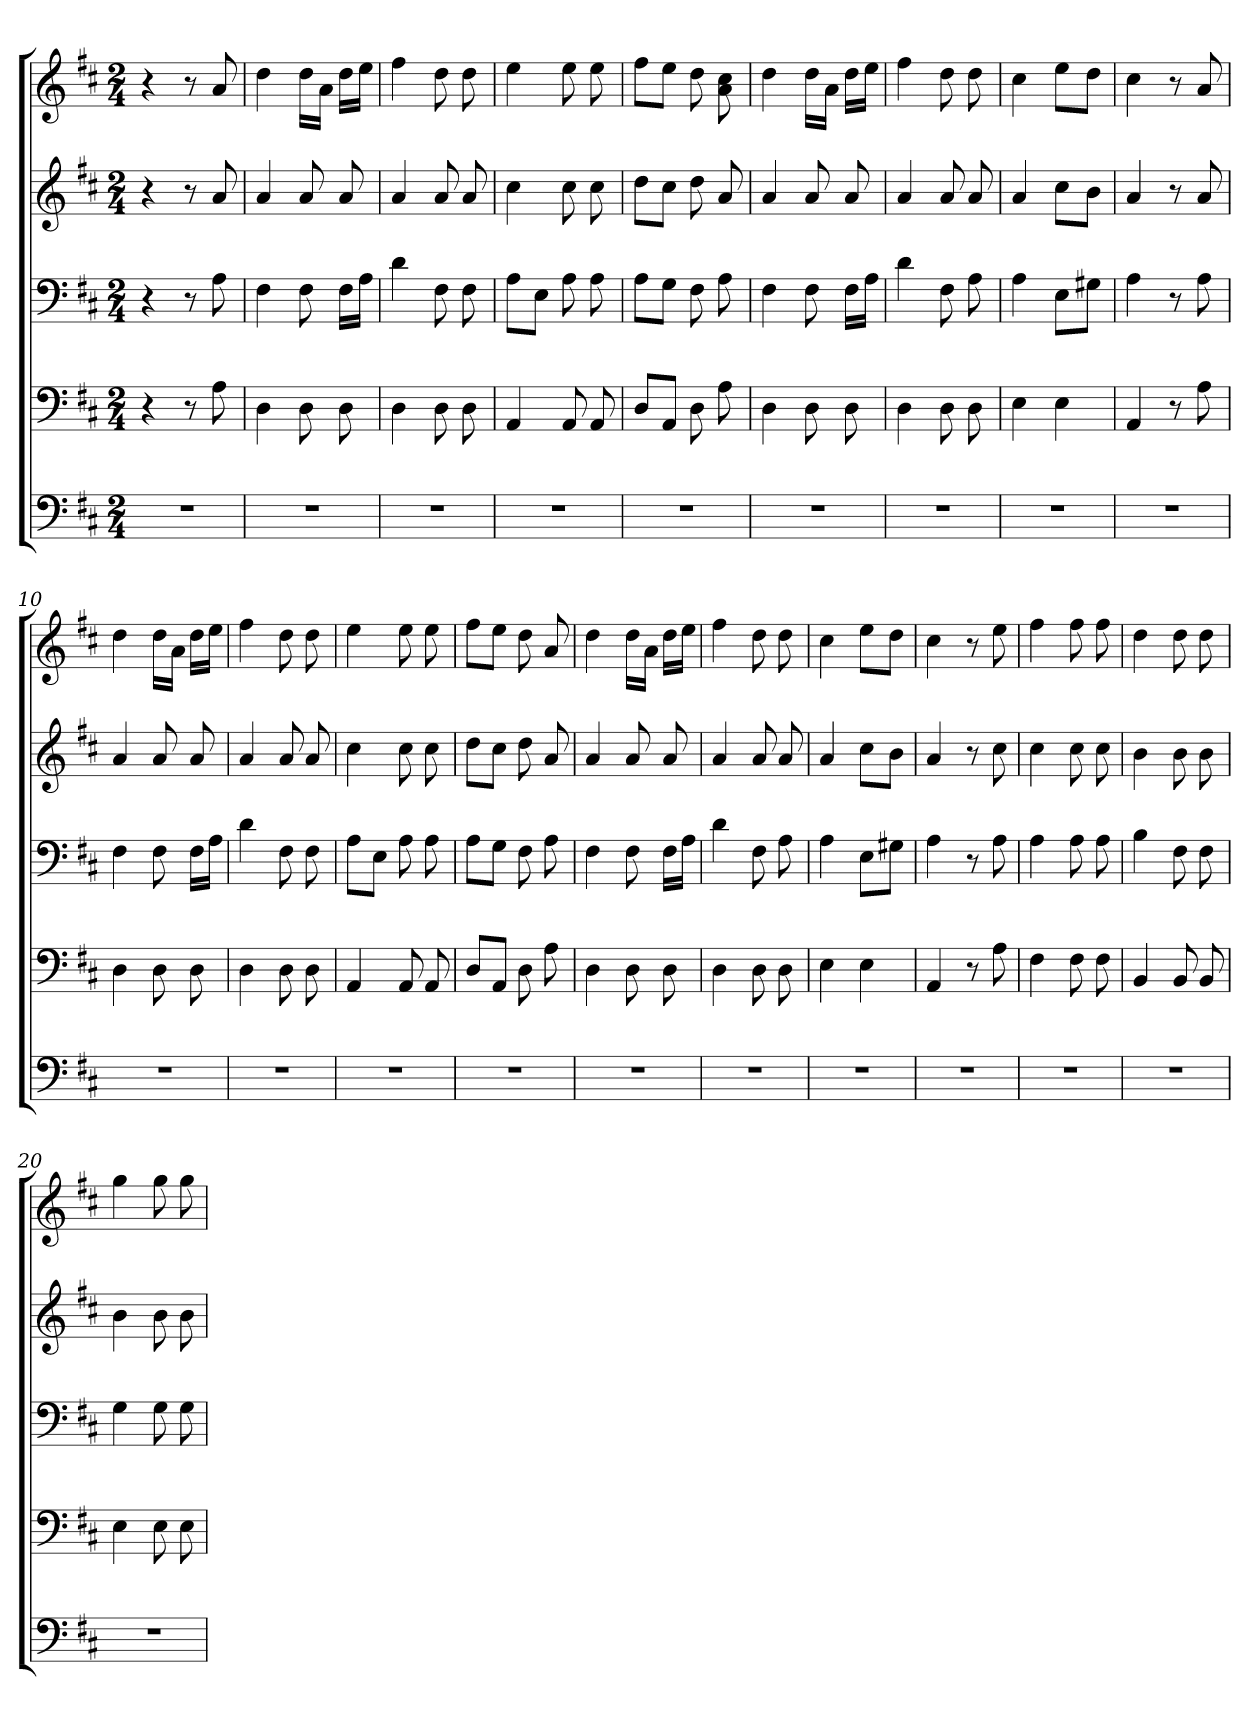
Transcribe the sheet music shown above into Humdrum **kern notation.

**kern	**kern	**kern	**kern	**kern	**dynam
*part4	*part3	*part2	*part1	*part1	*part1
*staff5	*staff4	*staff3	*staff2	*staff1	*staff1/2
*clefF4	*clefF4	*clefF4	*clefG2	*clefG2	*
*k[f#c#]	*k[f#c#]	*k[f#c#]	*k[f#c#]	*k[f#c#]	*
*M2/4	*M2/4	*M2/4	*M2/4	*M2/4	*
=1	=1	=1	=1	=1	=1
2r	4r	4r	4r	4r	Vivace
.	8r	8r	8r	8r	.
.	8A	8A	8a	8a	.
=2	=2	=2	=2	=2	=2
2r	4D	4F#	4a	4dd	.
.	8D	8F#	8a	16ddLL	.
.	.	.	.	16aJJ	.
.	8D	16F#LL	8a	16ddLL	.
.	.	16AJJ	.	16eeJJ	.
=3	=3	=3	=3	=3	=3
2r	4D	4d	4a	4ff#	.
.	8D	8F#	8a	8dd	.
.	8D	8F#	8a	8dd	.
=4	=4	=4	=4	=4	=4
2r	4AA	8AL	4cc#	4ee	.
.	.	8EJ	.	.	.
.	8AA	8A	8cc#	8ee	.
.	8AA	8A	8cc#	8ee	.
=5	=5	=5	=5	=5	=5
2r	8DL	8AL	8ddL	8ff#L	.
.	8AAJ	8GJ	8cc#J	8eeJ	.
.	8D	8F#	8dd	8dd	.
.	8A	8A	8a	8a 8cc#	.
=6	=6	=6	=6	=6	=6
2r	4D	4F#	4a	4dd	.
.	8D	8F#	8a	16ddLL	.
.	.	.	.	16aJJ	.
.	8D	16F#LL	8a	16ddLL	.
.	.	16AJJ	.	16eeJJ	.
=7	=7	=7	=7	=7	=7
2r	4D	4d	4a	4ff#	.
.	8D	8F#	8a	8dd	.
.	8D	8A	8a	8dd	.
!!LO:LB:g=z
=8	=8	=8	=8	=8	=8
2r	4E	4A	4a	4cc#	.
.	4E	8EL	8cc#L	8eeL	.
.	.	8G#XJ	8bJ	8ddJ	.
=9	=9	=9	=9	=9	=9
2r	4AA	4A	4a	4cc#	.
.	8r	8r	8r	8r	.
.	8A	8A	8a	8a	.
=10	=10	=10	=10	=10	=10
2r	4D	4F#	4a	4dd	.
.	8D	8F#	8a	16ddLL	.
.	.	.	.	16aJJ	.
.	8D	16F#LL	8a	16ddLL	.
.	.	16AJJ	.	16eeJJ	.
=11	=11	=11	=11	=11	=11
2r	4D	4d	4a	4ff#	.
.	8D	8F#	8a	8dd	.
.	8D	8F#	8a	8dd	.
=12	=12	=12	=12	=12	=12
2r	4AA	8AL	4cc#	4ee	.
.	.	8EJ	.	.	.
.	8AA	8A	8cc#	8ee	.
.	8AA	8A	8cc#	8ee	.
=13	=13	=13	=13	=13	=13
2r	8DL	8AL	8ddL	8ff#L	.
.	8AAJ	8GJ	8cc#J	8eeJ	.
.	8D	8F#	8dd	8dd	.
.	8A	8A	8a	8a	.
=14	=14	=14	=14	=14	=14
2r	4D	4F#	4a	4dd	.
.	8D	8F#	8a	16ddLL	.
.	.	.	.	16aJJ	.
.	8D	16F#LL	8a	16ddLL	.
.	.	16AJJ	.	16eeJJ	.
=15	=15	=15	=15	=15	=15
2r	4D	4d	4a	4ff#	.
.	8D	8F#	8a	8dd	.
.	8D	8A	8a	8dd	.
!!LO:PB:g=z
=16	=16	=16	=16	=16	=16
2r	4E	4A	4a	4cc#	.
.	4E	8EL	8cc#L	8eeL	.
.	.	8G#XJ	8bJ	8ddJ	.
=17	=17	=17	=17	=17	=17
2r	4AA	4A	4a	4cc#	.
.	8r	8r	8r	8r	.
.	8A	8A	8cc#	8ee	.
=18	=18	=18	=18	=18	=18
2r	4F#	4A	4cc#	4ff#	.
.	8F#	8A	8cc#	8ff#	.
.	8F#	8A	8cc#	8ff#	.
=19	=19	=19	=19	=19	=19
2r	4BB	4B	4b	4dd	.
.	8BB	8F#	8b	8dd	.
.	8BB	8F#	8b	8dd	.
=20	=20	=20	=20	=20	=20
2r	4E	4G	4b	4gg	.
.	8E	8G	8b	8gg	.
.	8E	8G	8b	8gg	.
=	=	=	=	=	=
*-	*-	*-	*-	*-	*-
